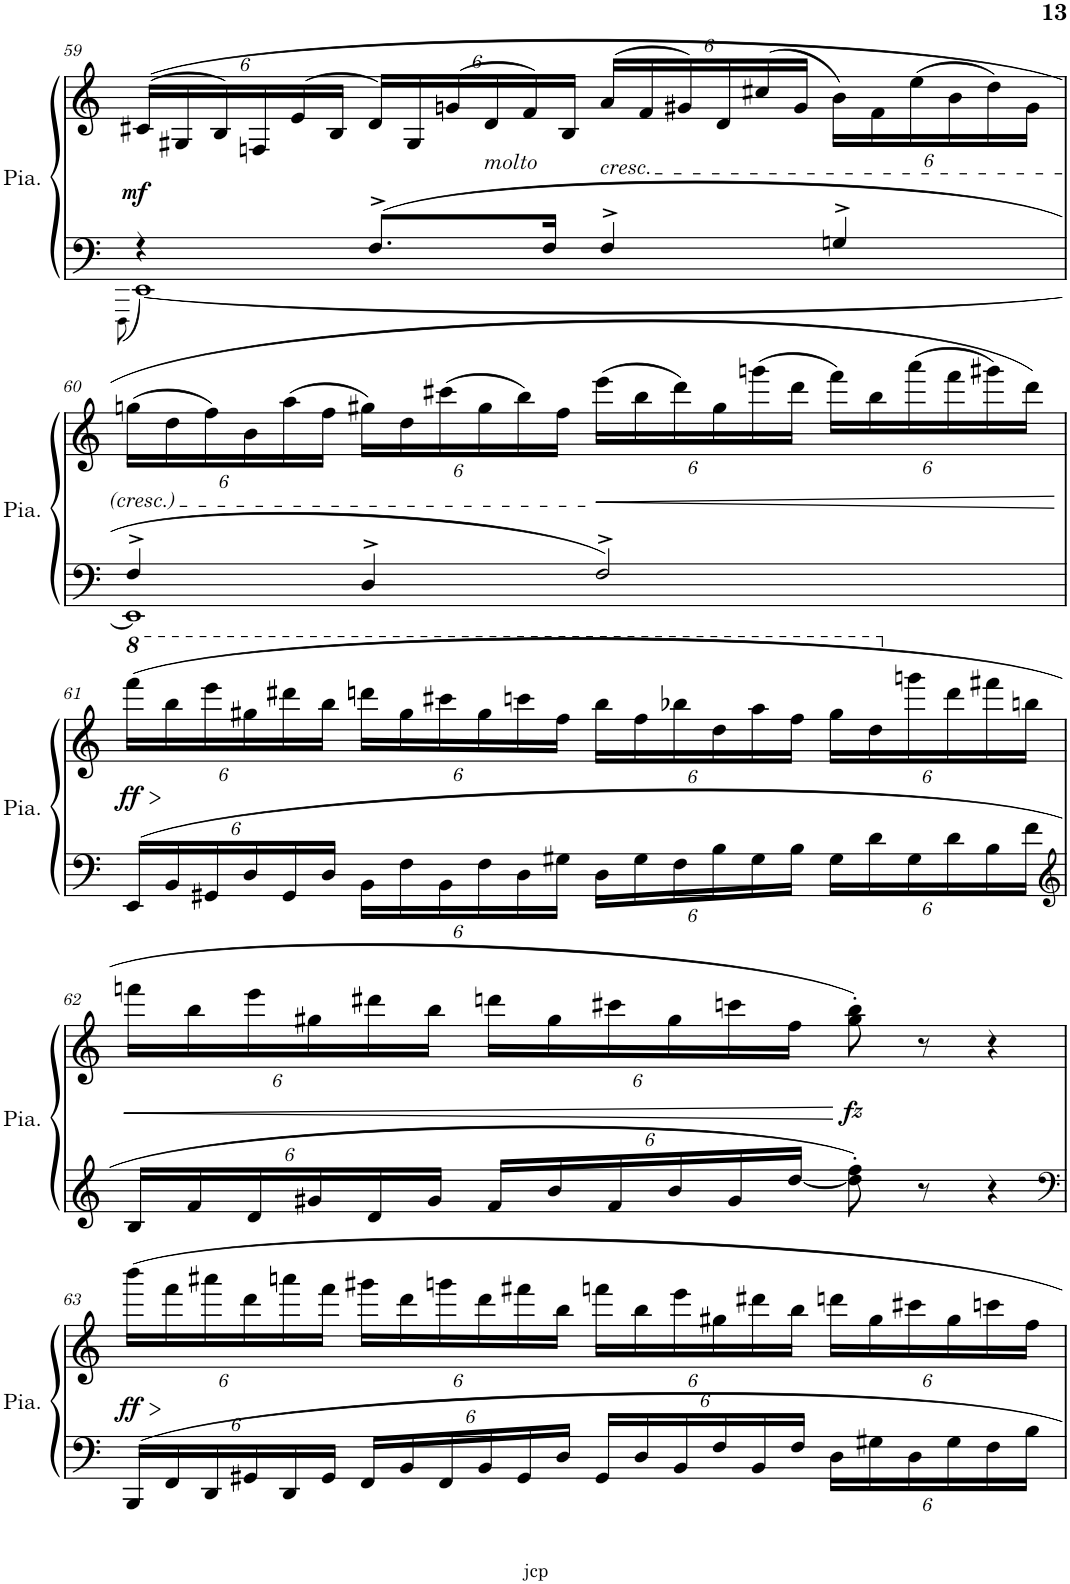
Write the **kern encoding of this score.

**kern	**kern	**dynam
*part1	*part1	*part1
*staff2	*staff1	*staff1/2
*I"Piano	*	*
*I'Pia.	*	*
!!LO:PB:g=z
*clefF4	*clefG2	*
*k[]	*k[]	*
*M4/4	*M4/4	*
*met(c)	*met(c)	*
=59	=59	=59
*^	*	*
.	8qFFF\	.	.
*	*	*Xbrackettup	*
!	!	!	!LO:DY:b
4r	[1EE	(>(24c#X/LL	mf
.	.	24G#X/	.
.	.	24B/)	.
.	.	24Fn/	.
.	.	(>24e/	.
.	.	24B/JJ	.
8.F^/L	.	24d/LL)	.
.	.	24G#/	.
.	.	(>24gn/	.
!	!	!LO:TX:b:i:t=molto	!
.	.	24d/	.
.	.	24f/)	.
16F/Jk	.	.	.
.	.	24B/JJ	.
!	!	!LO:TX:b:i:t=cresc.	!
4F^/	.	(>24a/LL	.
.	.	24f/	.
.	.	24g#X/)	.
.	.	24d/	.
.	.	(24cc#X/	.
.	.	24g#/JJ	.
4Gn^/	.	24b\LL)	.
.	.	24f\	.
.	.	(24ee\	.
.	.	24b\	.
.	.	24dd\)	.
.	.	24g#\JJ	.
!!LO:LB:g=z
=60	=60	=60	=60
4F^/	1EE]	(24ggn\LL	.
.	.	24dd\	.
.	.	24ff\)	.
.	.	24b\	.
.	.	(24aa\	.
.	.	24ff\JJ	.
4D^/	.	24gg#X\LL)	.
.	.	24dd\	.
.	.	(24ccc#X\	.
.	.	24gg#\	.
.	.	24bb\)	.
.	.	24ff\JJ	.
!	!	!	!LO:HP:b
2F^/	.	(24eee\LL	<
.	.	24bb\	.
.	.	24ddd\)	.
.	.	24gg#\	.
.	.	(24gggn\	.
.	.	24ddd\JJ	.
.	.	24fff\LL)	.
.	.	24bb\	.
.	.	(24aaa\	.
.	.	24fff\	.
.	.	24ggg#X\)	.
.	.	24ddd\JJ)	.
*v	*v	*	*
.	.	[
!!LO:LB:g=z
=61	=61	=61
*Xbrackettup	*	*
!	!	!LO:HP:b
!	!	!LO:DY:n=1:b
24EE/LL	(24ffff\LL	> ff
*	*8va	*
24BB/	24bbb\	]
24GG#X/	24eeee\	.
24D/	24ggg#X\	.
24GG#/	24dddd#X\	.
24D/JJ	24bbb\JJ	.
24BB\LL	24ddddn\LL	.
24F\	24ggg#\	.
24BB\	24cccc#X\	.
24F\	24ggg#\	.
24D\	24ccccn\	.
24G#X\JJ	24fff\JJ	.
24D\LL	24bbb\LL	.
24G#\	24fff\	.
24F\	24bbb-X\	.
24B\	24ddd\	.
24G#\	24aaa\	.
24B\JJ	24fff\JJ	.
24G#\LL	24ggg#\LL	.
24d\	24ddd\	.
*	*X8va	*
24G#\	24gggn\	.
24d\	24ddd\	.
24B\	24fff#X\	.
24f\JJ	24bbn\JJ	.
!!LO:LB:g=z
=62	=62	=62
*clefG2	*	*
!	!	!LO:HP:b
24B/LL	24fffn\LL	<
24f/	24bb\	.
24d/	24eee\	.
24g#X/	24gg#X\	.
24d/	24ddd#X\	.
24g#/JJ	24bb\JJ	.
24f/LL	24dddn\LL	.
24b/	24gg#\	.
24f/	24ccc#X\	.
24b/	24gg#\	.
24g#/	24cccn\	.
[<24dd/JJ	24ff\JJ	.
!	!	!LO:DY:n=1:b
8dd\]' 8ff\'	8gg#\' 8bb\')	[ fz
8r	8r	.
4r	4r	.
!!LO:LB:g=z
=63	=63	=63
*clefF4	*	*
!	!	!LO:HP:b
!	!	!LO:DY:n=1:b
24BBB/LL	24bbb\LL	> ff
24FF/	24fff\	]
24DD/	24aaa#X\	.
24GG#X/	24ddd\	.
24DD/	24aaan\	.
24GG#/JJ	24fff\JJ	.
24FF/LL	24ggg#X\LL	.
24BB/	24ddd\	.
24FF/	24gggn\	.
24BB/	24ddd\	.
24GG#/	24fff#X\	.
24D/JJ	24bb\JJ	.
24GG#/LL	24fffn\LL	.
24D/	24bb\	.
24BB/	24eee\	.
24F/	24gg#X\	.
24BB/	24ddd#X\	.
24F/JJ	24bb\JJ	.
24D\LL	24dddn\LL	.
24G#X\	24gg#\	.
24D\	24ccc#X\	.
24G#\	24gg#\	.
24F\	24cccn\	.
24B\JJ	24ff\JJ	.
=	=	=
*-	*-	*-
